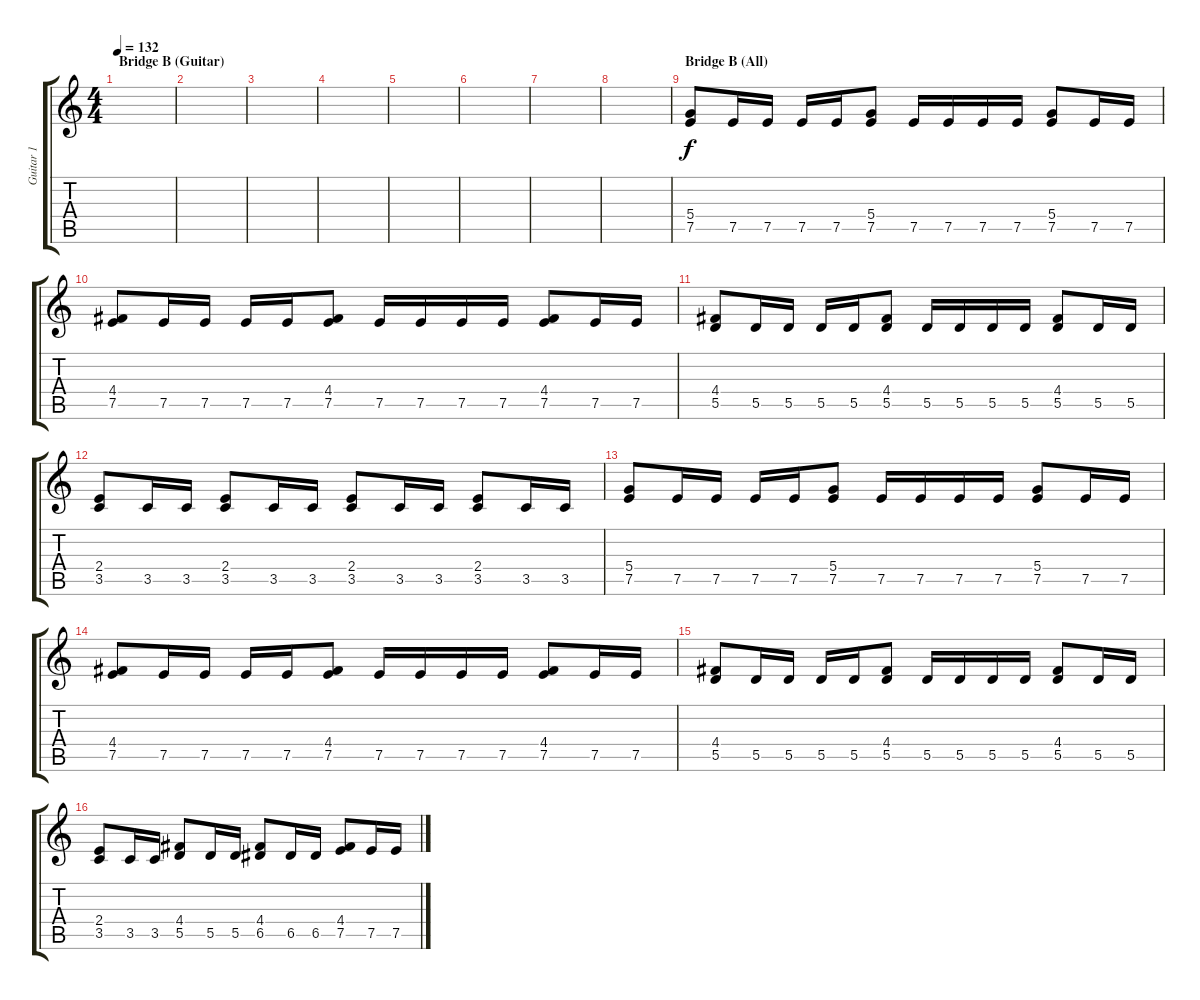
\track ("Guitar 1" "Guitar 1") {instrument distortionguitar}
\staff {score tabs}
\tuning (E4 B3 G3 D3 A2 E2) {hide}
\ts (4 4)
\section ("" "Bridge B (Guitar)")
\tempo 132
\clef g2
\ks c
|
|
|
|
|
|
|
|
\section ("" "Bridge B (All)")
(5.4 7.5).8{volume 13} 7.5.16 7.5.16 7.5.16 7.5.16 (5.4 7.5).8 7.5.16 7.5.16 7.5.16 7.5.16 (5.4 7.5).8 7.5.16 7.5.16 |
(4.4 7.5).8 7.5.16 7.5.16 7.5.16 7.5.16 (4.4 7.5).8 7.5.16 7.5.16 7.5.16 7.5.16 (4.4 7.5).8 7.5.16 7.5.16 |
(4.4 5.5).8 5.5.16 5.5.16 5.5.16 5.5.16 (4.4 5.5).8 5.5.16 5.5.16 5.5.16 5.5.16 (4.4 5.5).8 5.5.16 5.5.16 |
(2.4 3.5).8 3.5.16 3.5.16 (2.4 3.5).8 3.5.16 3.5.16 (2.4 3.5).8 3.5.16 3.5.16 (2.4 3.5).8 3.5.16 3.5.16 |
(5.4 7.5).8 7.5.16 7.5.16 7.5.16 7.5.16 (5.4 7.5).8 7.5.16 7.5.16 7.5.16 7.5.16 (5.4 7.5).8 7.5.16 7.5.16 |
(4.4 7.5).8 7.5.16 7.5.16 7.5.16 7.5.16 (4.4 7.5).8 7.5.16 7.5.16 7.5.16 7.5.16 (4.4 7.5).8 7.5.16 7.5.16 |
(4.4 5.5).8 5.5.16 5.5.16 5.5.16 5.5.16 (4.4 5.5).8 5.5.16 5.5.16 5.5.16 5.5.16 (4.4 5.5).8 5.5.16 5.5.16 |
(2.4 3.5).8 3.5.16 3.5.16 (4.4 5.5).8 5.5.16 5.5.16 (4.4 6.5).8 6.5.16 6.5.16 (4.4 7.5).8 7.5.16 7.5.16
